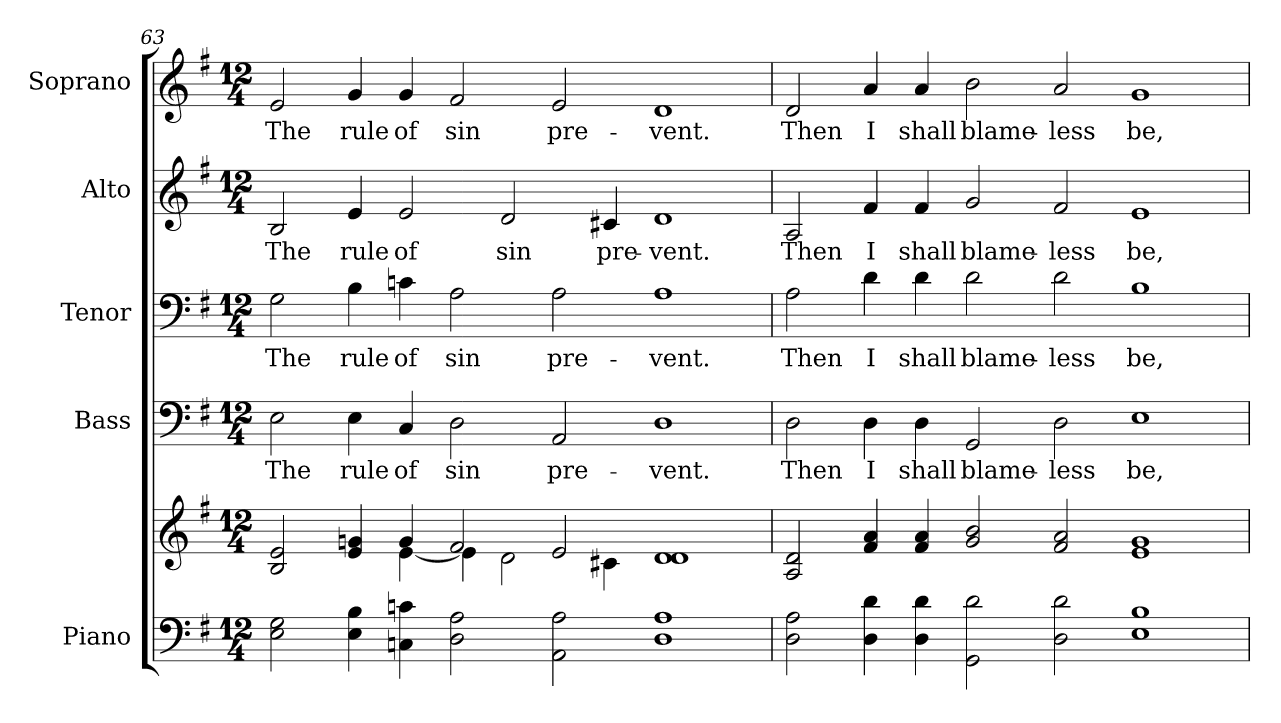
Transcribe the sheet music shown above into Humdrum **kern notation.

**kern	**kern	**kern	**text	**kern	**text	**kern	**text	**kern	**text
*part5	*part5	*part4	*part4	*part3	*part3	*part2	*part2	*part1	*part1
*staff6	*staff5	*staff4	*staff4	*staff3	*staff3	*staff2	*staff2	*staff1	*staff1
*I"Piano	*	*I"Bass	*	*I"Tenor	*	*I"Alto	*	*I"Soprano	*
*I'Pno.	*	*I'B.	*	*I'T.	*	*I'A.	*	*I'S.	*
!!LO:PB:g=z
*clefF4	*clefG2	*clefF4	*	*clefF4	*	*clefG2	*	*clefG2	*
*k[f#]	*k[f#]	*k[f#]	*	*k[f#]	*	*k[f#]	*	*k[f#]	*
*G:	*G:	*G:	*	*G:	*	*G:	*	*G:	*
*M12/4	*M12/4	*M12/4	*	*M12/4	*	*M12/4	*	*M12/4	*
=63	=63	=63	=63	=63	=63	=63	=63	=63	=63
*	*^	*	*	*	*	*	*	*	*
!	!	!	!	!LO:LY:b:color=#000000	!	!	!	!	!	!
!	!	!	!	!	!	!LO:LY:b:color=#000000	!	!	!	!
!	!	!	!	!	!	!	!	!LO:LY:b:color=#000000	!	!
!	!	!	!	!	!	!	!	!	!	!LO:LY:b:color=#000000
2Ei\ 2Gi	2Bi/ 2ei	2ryy	2Ei\	The	2Gi\	The	2Bi/	The	2ei/	The
!	!	!	!	!LO:LY:b:color=#000000	!	!	!	!	!	!
!	!	!	!	!	!	!LO:LY:b:color=#000000	!	!	!	!
!	!	!	!	!	!	!	!	!LO:LY:b:color=#000000	!	!
!	!	!	!	!	!	!	!	!	!	!LO:LY:b:color=#000000
4Ei\ 4Bi	4ei/ 4gni	4ryy	4Ei\	rule	4Bi\	rule	4ei/	rule	4gi/	rule
!	!	!	!	!LO:LY:b:color=#000000	!	!	!	!	!	!
!	!	!	!	!	!	!LO:LY:b:color=#000000	!	!	!	!
!	!	!	!	!	!	!	!	!LO:LY:b:color=#000000	!	!
!	!	!	!	!	!	!	!	!	!	!LO:LY:b:color=#000000
4Cni\ 4cni	4gi/	[<4ei\	4Ci/	of	4cni\	of	2ei/	of	4gi/	of
!	!	!	!	!LO:LY:b:color=#000000	!	!	!	!	!	!
!	!	!	!	!	!	!LO:LY:b:color=#000000	!	!	!	!
!	!	!	!	!	!	!	!	!	!	!LO:LY:b:color=#000000
2Di\ 2Ai	2f#i/	4ei\]	2Di\	sin	2Ai\	sin	.	.	2f#i/	sin
!	!	!	!	!	!	!	!	!LO:LY:b:color=#000000	!	!
.	.	2di\	.	.	.	.	2di/	sin	.	.
!	!	!	!	!LO:LY:b:color=#000000	!	!	!	!	!	!
!	!	!	!	!	!	!LO:LY:b:color=#000000	!	!	!	!
!	!	!	!	!	!	!	!	!	!	!LO:LY:b:color=#000000
2AAi\ 2Ai	2ei/	.	2AAi/	pre-	2Ai\	pre-	.	.	2ei/	pre-
!	!	!	!	!	!	!	!	!LO:LY:b:color=#000000	!	!
.	.	4c#Xi\	.	.	.	.	4c#Xi/	pre-	.	.
!	!	!	!	!LO:LY:b:color=#000000	!	!	!	!	!	!
!	!	!	!	!	!	!LO:LY:b:color=#000000	!	!	!	!
!	!	!	!	!	!	!	!	!LO:LY:b:color=#000000	!	!
!	!	!	!	!	!	!	!	!	!	!LO:LY:b:color=#000000
1Di 1Ai	1di 1di	1ryy	1Di	-vent.	1Ai	-vent.	1di	-vent.	1di	-vent.
*	*v	*v	*	*	*	*	*	*	*	*
=64	=64	=64	=64	=64	=64	=64	=64	=64	=64
*	*^	*	*	*	*	*	*	*	*
!	!	!	!	!LO:LY:b:color=#000000	!	!	!	!	!	!
*	*v	*v	*	*	*	*	*	*	*	*
*	*^	*	*	*	*	*	*	*	*
!	!	!	!	!	!	!LO:LY:b:color=#000000	!	!	!	!
*	*v	*v	*	*	*	*	*	*	*	*
*	*^	*	*	*	*	*	*	*	*
!	!	!	!	!	!	!	!	!LO:LY:b:color=#000000	!	!
*	*v	*v	*	*	*	*	*	*	*	*
*	*^	*	*	*	*	*	*	*	*
!	!	!	!	!	!	!	!	!	!	!LO:LY:b:color=#000000
*	*v	*v	*	*	*	*	*	*	*	*
2Di\ 2Ai	2Ai/ 2di	2Di\	Then	2Ai\	Then	2Ai/	Then	2di/	Then
!	!	!	!LO:LY:b:color=#000000	!	!	!	!	!	!
!	!	!	!	!	!LO:LY:b:color=#000000	!	!	!	!
!	!	!	!	!	!	!	!LO:LY:b:color=#000000	!	!
!	!	!	!	!	!	!	!	!	!LO:LY:b:color=#000000
4Di\ 4di	4f#i/ 4ai	4Di\	I	4di\	I	4f#i/	I	4ai/	I
!	!	!	!LO:LY:b:color=#000000	!	!	!	!	!	!
!	!	!	!	!	!LO:LY:b:color=#000000	!	!	!	!
!	!	!	!	!	!	!	!LO:LY:b:color=#000000	!	!
!	!	!	!	!	!	!	!	!	!LO:LY:b:color=#000000
4Di\ 4di	4f#i/ 4ai	4Di\	shall	4di\	shall	4f#i/	shall	4ai/	shall
!	!	!	!LO:LY:b:color=#000000	!	!	!	!	!	!
!	!	!	!	!	!LO:LY:b:color=#000000	!	!	!	!
!	!	!	!	!	!	!	!LO:LY:b:color=#000000	!	!
!	!	!	!	!	!	!	!	!	!LO:LY:b:color=#000000
2GGi\ 2di	2gi/ 2bi	2GGi/	blame-	2di\	blame-	2gi/	blame-	2bi\	blame-
!	!	!	!LO:LY:b:color=#000000	!	!	!	!	!	!
!	!	!	!	!	!LO:LY:b:color=#000000	!	!	!	!
!	!	!	!	!	!	!	!LO:LY:b:color=#000000	!	!
!	!	!	!	!	!	!	!	!	!LO:LY:b:color=#000000
2Di\ 2di	2f#i/ 2ai	2Di\	-less	2di\	-less	2f#i/	-less	2ai/	-less
!	!	!	!LO:LY:b:color=#000000	!	!	!	!	!	!
!	!	!	!	!	!LO:LY:b:color=#000000	!	!	!	!
!	!	!	!	!	!	!	!LO:LY:b:color=#000000	!	!
!	!	!	!	!	!	!	!	!	!LO:LY:b:color=#000000
1Ei 1Bi	1ei 1gi	1Ei	be,	1Bi	be,	1ei	be,	1gi	be,
=	=	=	=	=	=	=	=	=	=
*-	*-	*-	*-	*-	*-	*-	*-	*-	*-
